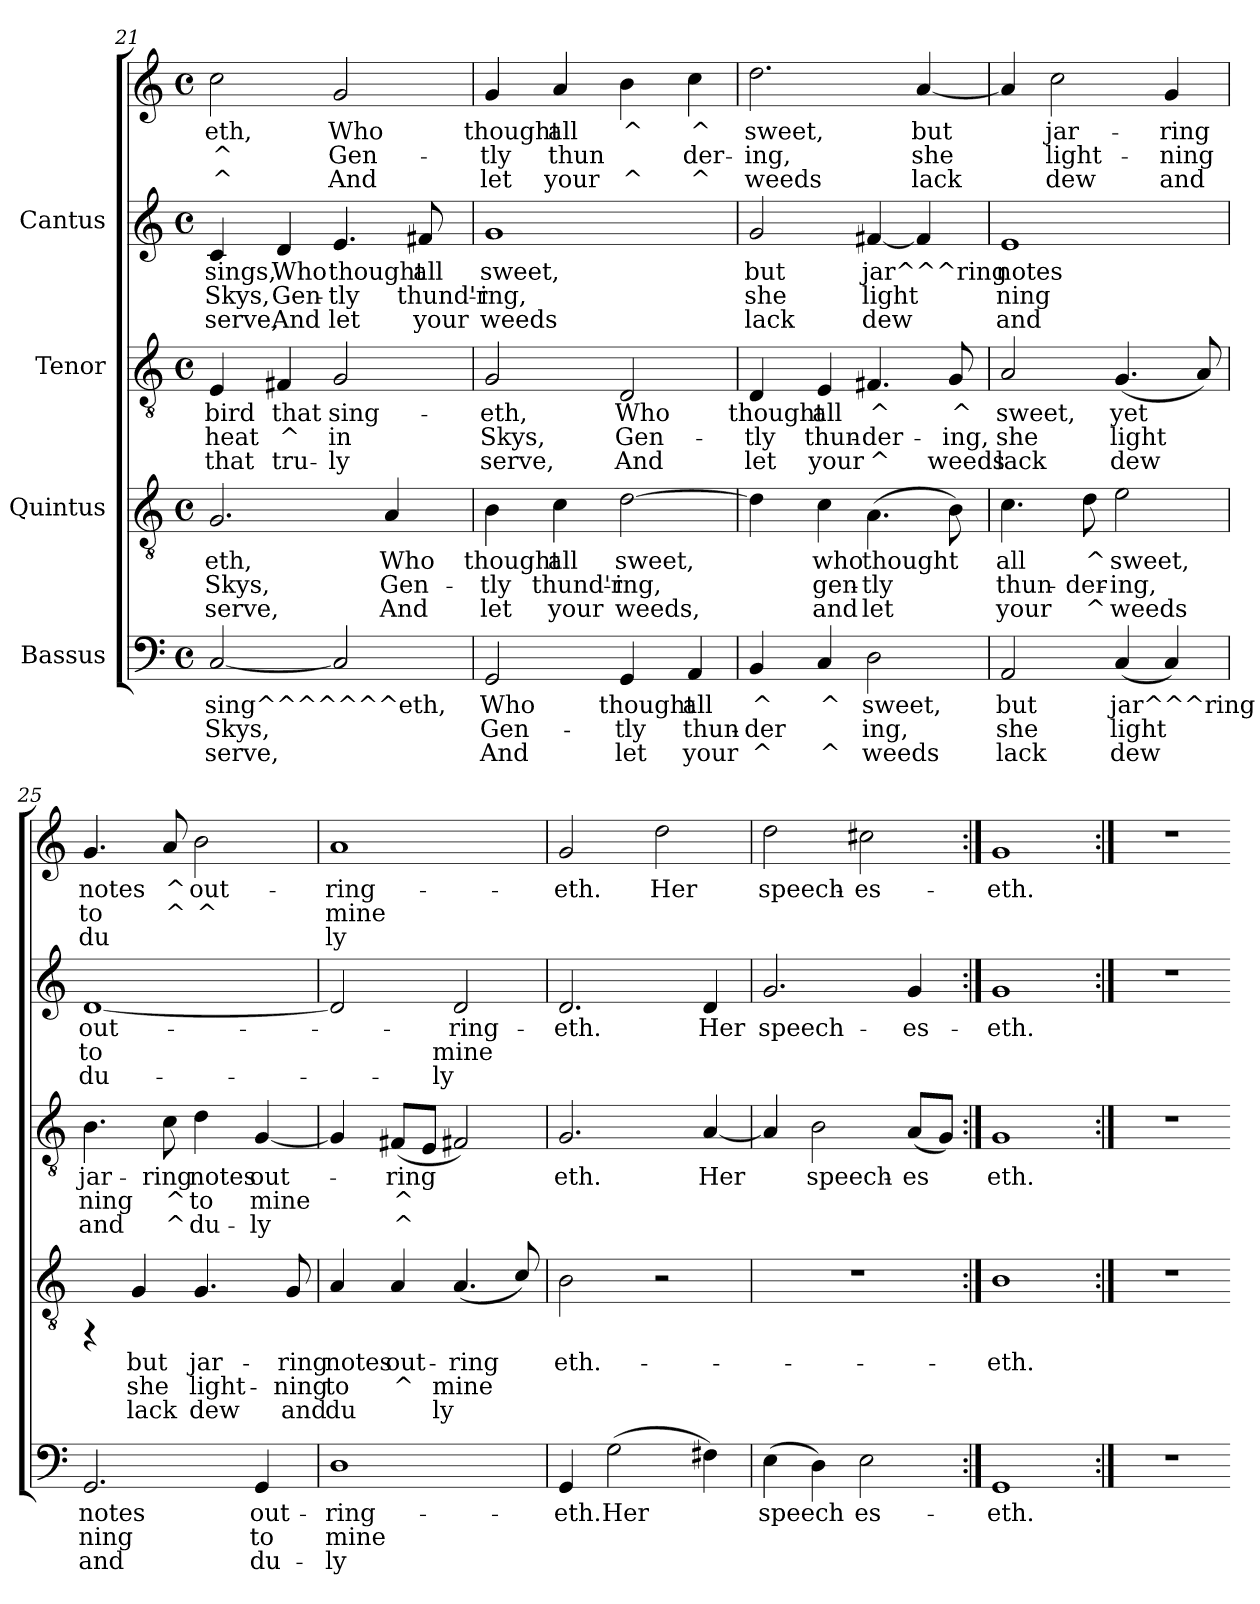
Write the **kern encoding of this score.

**kern	**text	**text	**text	**kern	**text	**text	**text	**kern	**text	**text	**text	**kern	**text	**text	**text	**kern	**text	**text	**text
*part4	*part4	*part4	*part4	*part3	*part3	*part3	*part3	*part2	*part2	*part2	*part2	*part1	*part1	*part1	*part1	*part1	*part1	*part1	*part1
*staff5	*staff5	*staff5	*staff5	*staff4	*staff4	*staff4	*staff4	*staff3	*staff3	*staff3	*staff3	*staff2	*staff2	*staff2	*staff2	*staff1	*staff1	*staff1	*staff1
*I"Bassus	*	*	*	*I"Quintus	*	*	*	*I"Tenor	*	*	*	*I"Cantus	*	*	*	*	*	*	*
*clefF4	*	*	*	*clefGv2	*	*	*	*clefGv2	*	*	*	*clefG2	*	*	*	*clefG2	*	*	*
*M4/4	*	*	*	*M4/4	*	*	*	*M4/4	*	*	*	*M4/4	*	*	*	*M4/4	*	*	*
*met(c)	*	*	*	*met(c)	*	*	*	*met(c)	*	*	*	*met(c)	*	*	*	*met(c)	*	*	*
=21	=21	=21	=21	=21	=21	=21	=21	=21	=21	=21	=21	=21	=21	=21	=21	=21	=21	=21	=21
!	!LO:LY:b:cj	!LO:LY:b:cj	!LO:LY:b:cj	!	!LO:LY:b:cj	!LO:LY:b:cj	!LO:LY:b:cj	!	!LO:LY:b:cj	!LO:LY:b:cj	!LO:LY:b:cj	!	!LO:LY:b:cj	!LO:LY:b:cj	!LO:LY:b:cj	!	!LO:LY:b:cj	!LO:LY:b:cj	!LO:LY:b:cj
[<2C/	sing^^^^^^^eth,	Skys,	serve,	2.G/	eth,	Skys,	serve,	4E/	bird	heat	that	4c/	sings,	Skys,	serve,	2cc\	eth,	^	^
!	!	!	!	!	!	!	!	!	!LO:LY:b:cj	!LO:LY:b:cj	!LO:LY:b:cj	!	!LO:LY:b:cj	!LO:LY:b:cj	!LO:LY:b:cj	!	!	!	!
.	.	.	.	.	.	.	.	4F#X/	that	^	tru-	4d/	Who	Gen-	-And	.	.	.	.
!	!LO:LY:b:cj	!LO:LY:b:cj	!LO:LY:b:cj	!	!	!	!	!	!LO:LY:b:cj	!LO:LY:b:cj	!LO:LY:b:cj	!	!LO:LY:b:cj	!LO:LY:b:cj	!LO:LY:b:cj	!	!LO:LY:b:cj	!LO:LY:b:cj	!LO:LY:b:cj
2C/]	.	.	.	.	.	.	.	2G/	-sing-	-in	ly	4.e/	thought	tly	let	2g/	Who	Gen-	-And
!	!	!	!	!	!LO:LY:b:cj	!LO:LY:b:cj	!LO:LY:b:cj	!	!	!	!	!	!	!	!	!	!	!	!
.	.	.	.	4A/	Who	Gen-	-And	.	.	.	.	.	.	.	.	.	.	.	.
!	!	!	!	!	!	!	!	!	!	!	!	!	!LO:LY:b:cj	!LO:LY:b:cj	!LO:LY:b:cj	!	!	!	!
.	.	.	.	.	.	.	.	.	.	.	.	8f#X/	all	thund'r-	-your	.	.	.	.
!!LO:LB:g=z
=22	=22	=22	=22	=22	=22	=22	=22	=22	=22	=22	=22	=22	=22	=22	=22	=22	=22	=22	=22
!	!LO:LY:b:cj	!LO:LY:b:cj	!LO:LY:b:cj	!	!LO:LY:b:cj	!LO:LY:b:cj	!LO:LY:b:cj	!	!LO:LY:b:cj	!LO:LY:b:cj	!LO:LY:b:cj	!	!LO:LY:b:cj	!LO:LY:b:cj	!LO:LY:b:cj	!	!LO:LY:b:cj	!LO:LY:b:cj	!LO:LY:b:cj
2GG/	Who	Gen-	-And	4B\	thought	tly	let	2G/	eth,	Skys,	serve,	1g	sweet,	ing,	weeds	4g/	thought	tly	let
!	!	!	!	!	!LO:LY:b:cj	!LO:LY:b:cj	!LO:LY:b:cj	!	!	!	!	!	!	!	!	!	!LO:LY:b:cj	!LO:LY:b:cj	!LO:LY:b:cj
.	.	.	.	4c\	all	thund'r-	-your	.	.	.	.	.	.	.	.	4a/	all	thun	your
!	!LO:LY:b:cj	!LO:LY:b:cj	!LO:LY:b:cj	!	!LO:LY:b:cj	!LO:LY:b:cj	!LO:LY:b:cj	!	!LO:LY:b:cj	!LO:LY:b:cj	!LO:LY:b:cj	!	!	!	!	!	!LO:LY:b:cj	!LO:LY:b:cj	!LO:LY:b:cj
4GG/	thought	tly	let	[>2d\	sweet,	ing,	weeds,	2D/	Who	Gen-	-And	.	.	.	.	4b\	^	-	-^
!	!LO:LY:b:cj	!LO:LY:b:cj	!LO:LY:b:cj	!	!	!	!	!	!	!	!	!	!	!	!	!	!LO:LY:b:cj	!LO:LY:b:cj	!LO:LY:b:cj
4AA/	all	thun-	-your	.	.	.	.	.	.	.	.	.	.	.	.	4cc\	^	der-	-^
=23	=23	=23	=23	=23	=23	=23	=23	=23	=23	=23	=23	=23	=23	=23	=23	=23	=23	=23	=23
!	!LO:LY:b:cj	!LO:LY:b:cj	!LO:LY:b:cj	!	!LO:LY:b:cj	!LO:LY:b:cj	!LO:LY:b:cj	!	!LO:LY:b:cj	!LO:LY:b:cj	!LO:LY:b:cj	!	!LO:LY:b:cj	!LO:LY:b:cj	!LO:LY:b:cj	!	!LO:LY:b:cj	!LO:LY:b:cj	!LO:LY:b:cj
4BB/	^	der	^	4d\]	.	.	.	4D/	thought	tly	let	2g/	but	she	lack	2.dd\	sweet,	ing,	weeds
!	!LO:LY:b:cj	!LO:LY:b:cj	!LO:LY:b:cj	!	!LO:LY:b:cj	!LO:LY:b:cj	!LO:LY:b:cj	!	!LO:LY:b:cj	!LO:LY:b:cj	!LO:LY:b:cj	!	!	!	!	!	!	!	!
4C/	^	-	-^	4c\	who	gen-	-and	4E/	all	thun-	-your	.	.	.	.	.	.	.	.
!	!LO:LY:b:cj	!LO:LY:b:cj	!LO:LY:b:cj	!	!LO:LY:b:cj	!LO:LY:b:cj	!LO:LY:b:cj	!	!LO:LY:b:cj	!LO:LY:b:cj	!LO:LY:b:cj	!	!LO:LY:b:cj	!LO:LY:b:cj	!LO:LY:b:cj	!	!	!	!
2D\	sweet,	ing,	weeds	(>4.A\	thought	tly	let	4.F#X/	^	der-	-^	[<4f#X/	jar^^^ring	light-	-dew	.	.	.	.
!	!	!	!	!	!	!	!	!	!	!	!	!	!LO:LY:b:cj	!LO:LY:b:cj	!LO:LY:b:cj	!	!LO:LY:b:cj	!LO:LY:b:cj	!LO:LY:b:cj
.	.	.	.	.	.	.	.	.	.	.	.	4f#/]	.	-	-	[<4a/	but	she	lack
!	!	!	!	!	!LO:LY:b:cj	!LO:LY:b:cj	!LO:LY:b:cj	!	!LO:LY:b:cj	!LO:LY:b:cj	!LO:LY:b:cj	!	!	!	!	!	!	!	!
.	.	.	.	8B\)	.	.	.	8G/	^	ing,	weeds	.	.	.	.	.	.	.	.
=24	=24	=24	=24	=24	=24	=24	=24	=24	=24	=24	=24	=24	=24	=24	=24	=24	=24	=24	=24
!	!LO:LY:b:cj	!LO:LY:b:cj	!LO:LY:b:cj	!	!LO:LY:b:cj	!LO:LY:b:cj	!LO:LY:b:cj	!	!LO:LY:b:cj	!LO:LY:b:cj	!LO:LY:b:cj	!	!LO:LY:b:cj	!LO:LY:b:cj	!LO:LY:b:cj	!	!LO:LY:b:cj	!LO:LY:b:cj	!LO:LY:b:cj
2AA/	but	she	lack	4.c\	all	thun-	-your	2A/	sweet,	she	lack	1e	notes	ning	and	4a/]	.	.	.
!	!	!	!	!	!	!	!	!	!	!	!	!	!	!	!	!	!LO:LY:b:cj	!LO:LY:b:cj	!LO:LY:b:cj
.	.	.	.	.	.	.	.	.	.	.	.	.	.	.	.	2cc\	jar-	-light-	-dew
!	!	!	!	!	!LO:LY:b:cj	!LO:LY:b:cj	!LO:LY:b:cj	!	!	!	!	!	!	!	!	!	!	!	!
.	.	.	.	8d\	^	der-	-^	.	.	.	.	.	.	.	.	.	.	.	.
!	!LO:LY:b:cj	!LO:LY:b:cj	!LO:LY:b:cj	!	!LO:LY:b:cj	!LO:LY:b:cj	!LO:LY:b:cj	!	!LO:LY:b:cj	!LO:LY:b:cj	!LO:LY:b:cj	!	!	!	!	!	!	!	!
(<4C/	jar^^^ring	light-	-dew	2e\	sweet,	ing,	weeds	(<4.G/	yet	light-	-dew	.	.	.	.	.	.	.	.
!	!LO:LY:b:cj	!LO:LY:b:cj	!LO:LY:b:cj	!	!	!	!	!	!	!	!	!	!	!	!	!	!LO:LY:b:cj	!LO:LY:b:cj	!LO:LY:b:cj
4C/)	.	-	-	.	.	.	.	.	.	.	.	.	.	.	.	4g/	ring	ning	and
!	!	!	!	!	!	!	!	!	!LO:LY:b:cj	!LO:LY:b:cj	!LO:LY:b:cj	!	!	!	!	!	!	!	!
.	.	.	.	.	.	.	.	8A/)	.	-	-	.	.	.	.	.	.	.	.
=25	=25	=25	=25	=25	=25	=25	=25	=25	=25	=25	=25	=25	=25	=25	=25	=25	=25	=25	=25
!	!LO:LY:b:cj	!LO:LY:b:cj	!LO:LY:b:cj	!	!	!	!	!	!LO:LY:b:cj	!LO:LY:b:cj	!LO:LY:b:cj	!	!LO:LY:b:cj	!LO:LY:b:cj	!LO:LY:b:cj	!	!LO:LY:b:cj	!LO:LY:b:cj	!LO:LY:b:cj
2.GG/	notes	ning	and	4rFF	.	.	.	4.B\	jar-	-ning	and	[<1d	-out-	-to	du-	4.g/	notes	to	du
!	!	!	!	!	!LO:LY:b:cj	!LO:LY:b:cj	!LO:LY:b:cj	!	!	!	!	!	!	!	!	!	!	!	!
.	.	.	.	4G/	but	she	lack	.	.	.	.	.	.	.	.	.	.	.	.
!	!	!	!	!	!	!	!	!	!LO:LY:b:cj	!LO:LY:b:cj	!LO:LY:b:cj	!	!	!	!	!	!LO:LY:b:cj	!LO:LY:b:cj	!LO:LY:b:cj
.	.	.	.	.	.	.	.	8c\	ring	^	^	.	.	.	.	8a/	^	^	-
!	!	!	!	!	!LO:LY:b:cj	!LO:LY:b:cj	!LO:LY:b:cj	!	!LO:LY:b:cj	!LO:LY:b:cj	!LO:LY:b:cj	!	!	!	!	!	!LO:LY:b:cj	!LO:LY:b:cj	!LO:LY:b:cj
.	.	.	.	4.G/	jar-	-light-	-dew	4d\	notes	to	du-	.	.	.	.	2b\	-out-	-^	-
!	!LO:LY:b:cj	!LO:LY:b:cj	!LO:LY:b:cj	!	!	!	!	!	!LO:LY:b:cj	!LO:LY:b:cj	!LO:LY:b:cj	!	!	!	!	!	!	!	!
4GG/	out-	-to	du-	.	.	.	.	[<4G/	-out-	-mine	ly	.	.	.	.	.	.	.	.
!	!	!	!	!	!LO:LY:b:cj	!LO:LY:b:cj	!LO:LY:b:cj	!	!	!	!	!	!	!	!	!	!	!	!
.	.	.	.	8G/	ring	ning	and	.	.	.	.	.	.	.	.	.	.	.	.
!!LO:PB:g=z
=26	=26	=26	=26	=26	=26	=26	=26	=26	=26	=26	=26	=26	=26	=26	=26	=26	=26	=26	=26
!	!LO:LY:b:cj	!LO:LY:b:cj	!LO:LY:b:cj	!	!LO:LY:b:cj	!LO:LY:b:cj	!LO:LY:b:cj	!	!LO:LY:b:cj	!LO:LY:b:cj	!LO:LY:b:cj	!	!LO:LY:b:cj	!LO:LY:b:cj	!LO:LY:b:cj	!	!LO:LY:b:cj	!LO:LY:b:cj	!LO:LY:b:cj
1D	-ring-	-mine	ly	4A/	notes	to	du	4G/]	.	.	.	2d/]	.	.	.	1a	-ring-	-mine	ly
!	!	!	!	!	!LO:LY:b:cj	!LO:LY:b:cj	!LO:LY:b:cj	!	!LO:LY:b:cj	!LO:LY:b:cj	!LO:LY:b:cj	!	!	!	!	!	!	!	!
.	.	.	.	4A/	out-	-^	-	(<8F#X/L	ring-	-^	^	.	.	.	.	.	.	.	.
!	!	!	!	!	!	!	!	!	!LO:LY:b:cj	!LO:LY:b:cj	!LO:LY:b:cj	!	!	!	!	!	!	!	!
.	.	.	.	.	.	.	.	8E/J	-	-	.	.	.	.	.	.	.	.	.
!	!	!	!	!	!LO:LY:b:cj	!LO:LY:b:cj	!LO:LY:b:cj	!	!LO:LY:b:cj	!LO:LY:b:cj	!LO:LY:b:cj	!	!LO:LY:b:cj	!LO:LY:b:cj	!LO:LY:b:cj	!	!	!	!
.	.	.	.	(<4.A/	-ring-	-mine	ly	2F#X/)	-	-	.	2d/	ring-	-mine	ly	.	.	.	.
!	!	!	!	!	!LO:LY:b:cj	!LO:LY:b:cj	!LO:LY:b:cj	!	!	!	!	!	!	!	!	!	!	!	!
.	.	.	.	8c/)	-	-	.	.	.	.	.	.	.	.	.	.	.	.	.
=27	=27	=27	=27	=27	=27	=27	=27	=27	=27	=27	=27	=27	=27	=27	=27	=27	=27	=27	=27
!	!LO:LY:b:cj	!	!	!	!LO:LY:b:cj	!	!	!	!LO:LY:b:cj	!	!	!	!LO:LY:b:cj	!	!	!	!LO:LY:b:cj	!	!
4GG/	eth.	.	.	2B\	eth.-	.	.	2.G/	eth.	.	.	2.d/	eth.	.	.	2g/	eth.	.	.
!	!LO:LY:b:cj	!	!	!	!	!	!	!	!	!	!	!	!	!	!	!	!	!	!
(>2G\	Her	.	.	.	.	.	.	.	.	.	.	.	.	.	.	.	.	.	.
!	!	!	!	!	!	!	!	!	!	!	!	!	!	!	!	!	!LO:LY:b:cj	!	!
.	.	.	.	2r	.	.	.	.	.	.	.	.	.	.	.	2dd\	Her	.	.
!	!LO:LY:b:cj	!	!	!	!	!	!	!	!LO:LY:b:cj	!	!	!	!LO:LY:b:cj	!	!	!	!	!	!
4F#X\)	.	.	.	.	.	.	.	[<4A/	Her	.	.	4d/	Her	.	.	.	.	.	.
=28	=28	=28	=28	=28	=28	=28	=28	=28	=28	=28	=28	=28	=28	=28	=28	=28	=28	=28	=28
!	!LO:LY:b:cj	!	!	!	!	!	!	!	!LO:LY:b:cj	!	!	!	!LO:LY:b:cj	!	!	!	!LO:LY:b:cj	!	!
(>4E\	speech-	.	.	1r	.	.	.	4A/]	.	.	.	2.g/	-speech-	.	.	2dd\	speech-	.	.
!	!LO:LY:b:cj	!	!	!	!	!	!	!	!LO:LY:b:cj	!	!	!	!	!	!	!	!	!	!
4D\)	-	.	.	.	.	.	.	2B\	speech-	.	.	.	.	.	.	.	.	.	.
!	!LO:LY:b:cj	!	!	!	!	!	!	!	!	!	!	!	!	!	!	!	!LO:LY:b:cj	!	!
2E\	es-	.	.	.	.	.	.	.	.	.	.	.	.	.	.	2cc#X\	-es-	.	.
!	!	!	!	!	!	!	!	!	!LO:LY:b:cj	!	!	!	!LO:LY:b:cj	!	!	!	!	!	!
.	.	.	.	.	.	.	.	(<8A/L	-es-	.	.	4g/	-es-	.	.	.	.	.	.
!	!	!	!	!	!	!	!	!	!LO:LY:b:cj	!	!	!	!	!	!	!	!	!	!
.	.	.	.	.	.	.	.	8G/J)	--	.	.	.	.	.	.	.	.	.	.
=29:|!	=29:|!	=29:|!	=29:|!	=29:|!	=29:|!	=29:|!	=29:|!	=29:|!	=29:|!	=29:|!	=29:|!	=29:|!	=29:|!	=29:|!	=29:|!	=29:|!	=29:|!	=29:|!	=29:|!
!	!LO:LY:b:cj	!	!	!	!LO:LY:b:cj	!	!	!	!LO:LY:b:cj	!	!	!	!LO:LY:b:cj	!	!	!	!LO:LY:b:cj	!	!
1GG	-eth.	.	.	1B	-eth.	.	.	1G	-eth.	.	.	1g	eth.	.	.	1g	-eth.	.	.
=30:|!	=30:|!	=30:|!	=30:|!	=30:|!	=30:|!	=30:|!	=30:|!	=30:|!	=30:|!	=30:|!	=30:|!	=30:|!	=30:|!	=30:|!	=30:|!	=30:|!	=30:|!	=30:|!	=30:|!
1r	.	.	.	1r	.	.	.	1r	.	.	.	1r	.	.	.	1r	.	.	.
=	==	==	==	=	==	==	==	=	==	==	==	==	==	==	==	==	==	==	==
*-	*-	*-	*-	*-	*-	*-	*-	*-	*-	*-	*-	*-	*-	*-	*-	*-	*-	*-	*-
